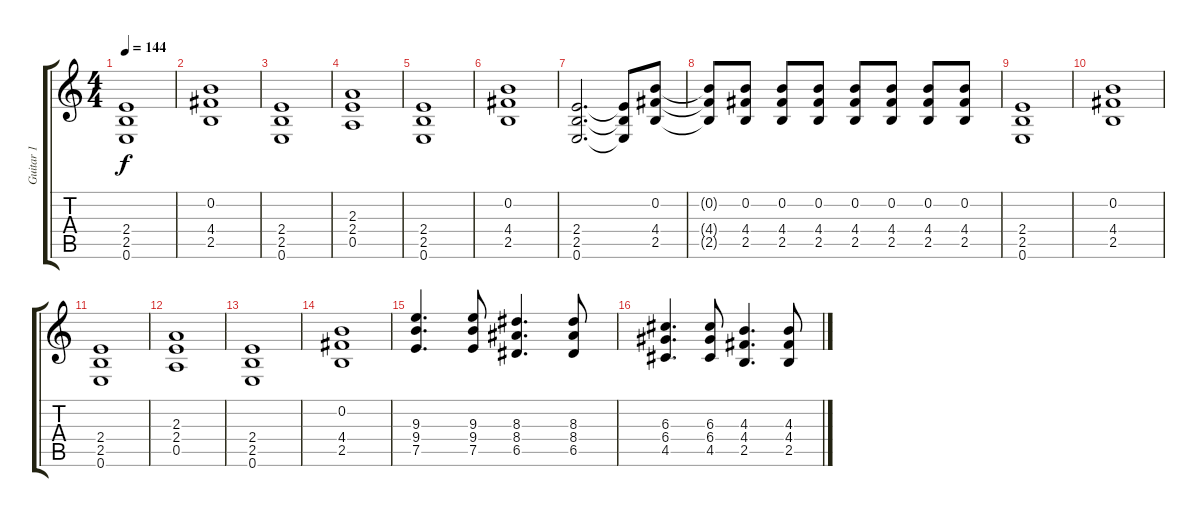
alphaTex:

\track ("Guitar 1" "Guitar 1") {instrument distortionguitar}
\staff {score tabs}
\tuning (E4 B3 G3 D3 A2 E2) {hide}
\ts (4 4)
\tempo 144
\clef g2
\ks c
(2.4 2.5 0.6).1{dy f} |
(0.2 4.4 2.5).1 |
(2.4 2.5 0.6).1 |
(2.3 2.4 0.5).1 |
(2.4 2.5 0.6).1 |
(0.2 4.4 2.5).1 |
(2.4 2.5 0.6).2{d} (2.4{t} 2.5{t} 0.6{t}).8 (0.2 4.4 2.5).8 |
(0.2{t} 4.4{t} 2.5{t}).8 (0.2 4.4 2.5).8 (0.2 4.4 2.5).8 (0.2 4.4 2.5).8 (0.2 4.4 2.5).8 (0.2 4.4 2.5).8 (0.2 4.4 2.5).8 (0.2 4.4 2.5).8 |
(2.4 2.5 0.6).1 |
(0.2 4.4 2.5).1 |
(2.4 2.5 0.6).1 |
(2.3 2.4 0.5).1 |
(2.4 2.5 0.6).1 |
(0.2 4.4 2.5).1 |
(9.3 9.4 7.5).4{d} (9.3 9.4 7.5).8 (8.3 8.4 6.5).4{d} (8.3 8.4 6.5).8 |
(6.3 6.4 4.5).4{d} (6.3 6.4 4.5).8 (4.3 4.4 2.5).4{d} (4.3 4.4 2.5).8
